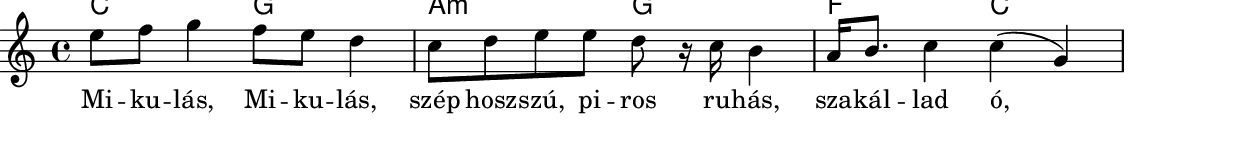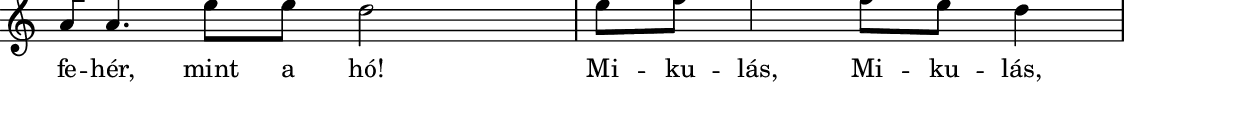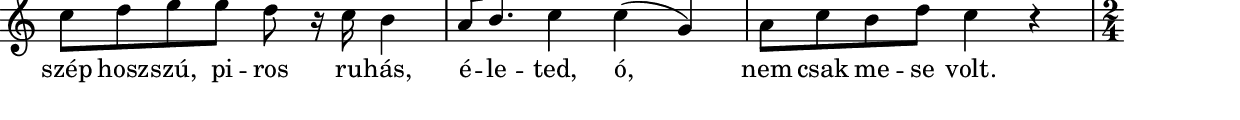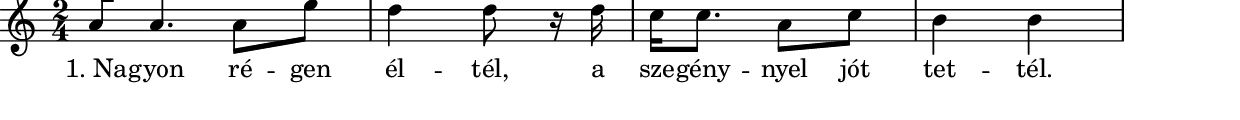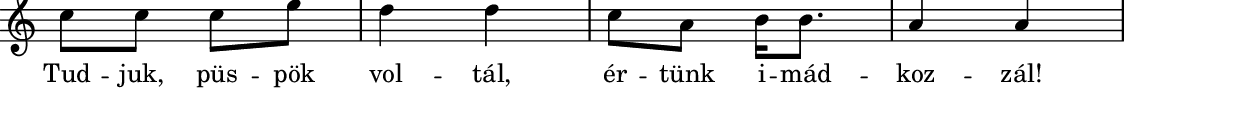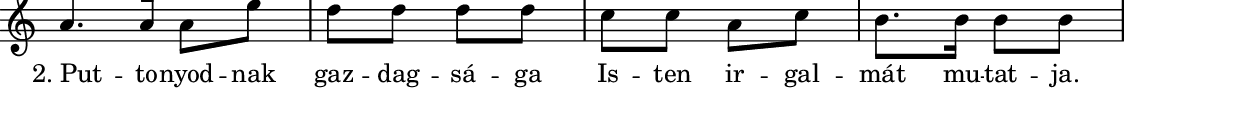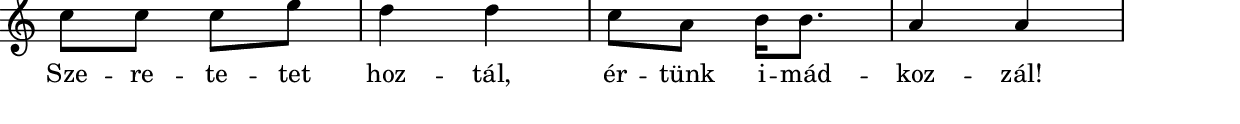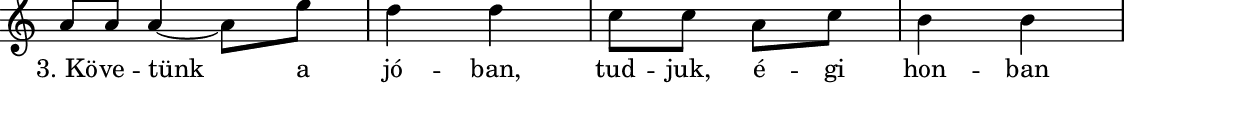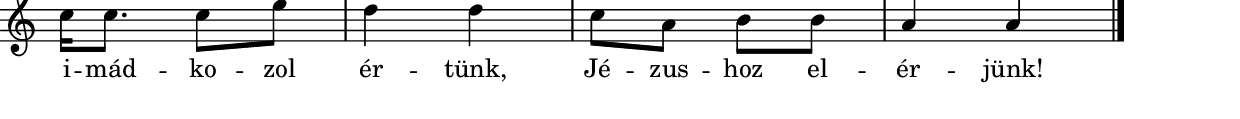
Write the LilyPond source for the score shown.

% MusicXML to Lilypond converter by Kovi

szovegAAA = \lyricmode {  "Mi" -- "ku" -- "lás," "Mi" -- "ku" -- "lás," "szép" "hosz" -- "szú," "pi" -- "ros" "ru" -- "hás," "sza" -- "kál" -- "lad" "ó," "fe" -- "hér," "mint" "a" "hó!" "Mi" -- "ku" -- "lás," "Mi" -- "ku" -- "lás," "szép" "hosz" -- "szú," "pi" -- "ros" "ru" -- "hás," "é" -- "le" -- "ted," "ó," "nem" "csak" "me" -- "se" "volt." "1. Na" -- "gyon" "ré" -- "gen" "él" -- "tél," "a" "sze" -- "gény" -- "nyel" "jót" "tet" -- "tél." "Tud" -- "juk," "püs" -- "pök" "vol" -- "tál," "ér" -- "tünk" "i" -- "mád" -- "koz" -- "zál!" "2. Put" -- "to" -- "nyod" -- "nak" "gaz" -- "dag" -- "sá" -- "ga" "Is" -- "ten" "ir" -- "gal" -- "mát" "mu" -- "tat" -- "ja." "Sze" -- "re" -- "te" -- "tet" "hoz" -- "tál," "ér" -- "tünk" "i" -- "mád" -- "koz" -- "zál!" "3. Kö" -- "ve" -- "tünk" "a" "jó" -- "ban," "tud" -- "juk," "é" -- "gi" "hon" -- "ban" "i" -- "mád" -- "ko" -- "zol" "ér" -- "tünk," "Jé" -- "zus" -- "hoz" "el" -- "ér" -- "jünk!"  }

% Analyzing...
% 1 parts
% 1 Staff
% forceBassClefActive = 
melody = {
% 128 notes in the part
% 1 voices

\new Staff
\new Voice {
% 128 notes
% 32 mesaures

% Measure 1
\clef "treble"
\key c \major
\time 4/4 
\once \override Score.RehearsalMark #'self-alignment-X = #LEFT
\mark \markup{ \fontsize #-1 \box Refrén } 
e''8 f''8 g''4 f''8 e''8 d''4 
% Measure 2
c''8 d''8 e''8 e''8 d''8 r16 c''16 b'4 
% Measure 3
a'16 b'8. c''4 c''4 (g'4 )
% Measure 4
a'16 a'8. e''8 e''8 d''2 
% Measure 5
e''8 f''8 g''4 f''8 e''8 d''4 
% Measure 6
\break
c''8 d''8 e''8 e''8 d''8 r16 c''16 b'4 
% Measure 7
a'16 b'8. c''4 c''4 (g'4 )
% Measure 8
a'8 c''8 b'8 d''8 c''4 r4 
% Measure 9
\break
\time 2/4 
a'16 a'8. a'8 e''8 
% Measure 10
d''4 d''8 r16 d''16 
% Measure 11
c''16 c''8. a'8 c''8 
% Measure 12
b'4 b'4 
% Measure 13
\break
c''8 c''8 c''8 e''8 
% Measure 14
d''4 d''4 
% Measure 15
c''8 a'8 b'16 b'8. 
% Measure 16
a'4 a'4 
% Measure 17
\break
a'8. a'16 a'8 e''8 
% Measure 18
d''8 d''8 d''8 d''8 
% Measure 19
c''8 c''8 a'8 c''8 
% Measure 20
b'8. b'16 b'8 b'8 
% Measure 21
\break
c''8 c''8 c''8 e''8 
% Measure 22
d''4 d''4 
% Measure 23
c''8 a'8 b'16 b'8. 
% Measure 24
a'4 a'4 
% Measure 25
\break
a'16 a'16 a'8~ a'8 e''8 
% Measure 26
d''4 d''4 
% Measure 27
c''8 c''8 a'8 c''8 
% Measure 28
b'4 b'4 
% Measure 29
\break
c''16 c''8. c''8 e''8 
% Measure 30
d''4 d''4 
% Measure 31
c''8 a'8 b'8 b'8 
% Measure 32
a'4 a'4 \bar "|." 
} % voice
\addlyrics { \szovegAAA }

} % melody


harmonies = \chordmode {
% 47 chords
\germanChords
c4 s4 g4 s4 a4:m s4 g4 s4 f4 s4 c4 s4 d4 s4 g4 s4 c4 s4 g4 s4 a4:m s4 g4 s4 f4 s4 c4 s4 f4 g4 c4 s4 a4:m s4 g4 s4 a4:m s4 g4 s4 c4 s4 g4 s4 a4:m e4 a4:m g4 a4:m s4 g4 s4 a4:m s4 g4 s4 c4 s4 g4 s4 a4:m e4 a4:m g4 a4:m s4 g4 s4 a4:m s4 g4 s4 c4 s4 g4 s4 a4:m e4 a4:m g4
}

\include "../../definitions.ly"
